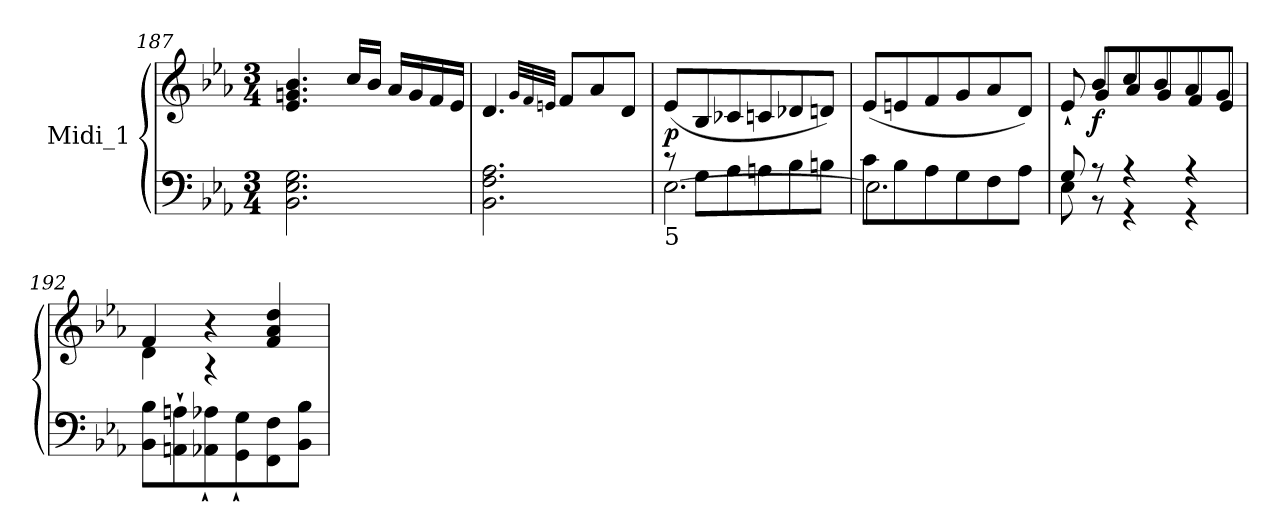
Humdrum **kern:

**kern	**kern	**dynam
*part1	*part1	*part1
*staff2	*staff1	*staff1/2
*I"Midi_1	*	*
*clefF4	*clefG2	*
*k[b-e-a-]	*k[b-e-a-]	*
*E-:	*E-:	*
*M3/4	*M3/4	*
=187	=187	=187
*^	*	*
2ryy	2.BB-\ 2.E-\ 2.G\	4.e-/ 4.gni/ 4.b-/	.
.	.	16cc/LL	.
.	.	16b-/JJ	.
4ryy	.	16a-/LL	.
.	.	16g/	.
.	.	16f/	.
.	.	16e-/JJ	.
!!LO:LB:g=z
=188	=188	=188	=188
2ryy	2.BB-\ 2.F\ 2.A-\	4.d/	.
.	.	32qg/LLL	.
.	.	32qf/	.
.	.	32qen/JJJ	.
.	.	8f/L	.
4ryy	.	8a-/	.
.	.	8d/J	.
!!LO:LB:g=z
=189	=189	=189	=189
*	*^	*	*
!LO:TX:b:t=5	!	!	!	!
!	!	!	!	!LO:DY:b
2ryy	8r	[2.E-\	(8e-/L	p
.	8G\L	.	8B-/	.
.	8A-\	.	8c-X/	.
.	8An\	.	8cn/	.
4ryy	8B-\	.	8d-X/	.
.	8Bn\J	.	8dn/J)	.
=190	=190	=190	=190	=190
2ryy	8c\L	2.E-\]	(8e-/L	.
.	8B-i\	.	8en/	.
.	8A-i\	.	8f/	.
.	8G\	.	8g/	.
4ryy	8F\	.	8a-/	.
.	8A-\J	.	8d/J)	.
=191	=191	=191	=191	=191
*	*	*	*^	*
8ryy	8G/	8E-\	8e-`/	8ryy	.
!	!	!	!	!	!LO:DY:b
2ryy	8r	8r	8b-/L	8g/L	f
.	4r	4r	8cc/	8a-/	.
.	.	.	8b-/	8g/	.
.	4r	4r	8a-/	8f/	.
8ryy	.	.	8g/J	8e-/J	.
=192	=192	=192	=192	=192	=192
4ryy	8BB-\ 8B-\L	2ryy	4f/	4d\	.
.	8AAn\` 8An\`	.	.	.	.
4rb	8AA-X\` 8A-X\`	.	4r	2ryy	.
.	8GG\` 8G\`	.	.	.	.
4ryy	8FF\ 8F\	4ryy	4f/ 4a-/ 4dd/	.	.
.	8BB-\ 8B-\J	.	.	.	.
*v	*v	*v	*	*	*
*	*v	*v	*
=	=	=
*-	*-	*-
